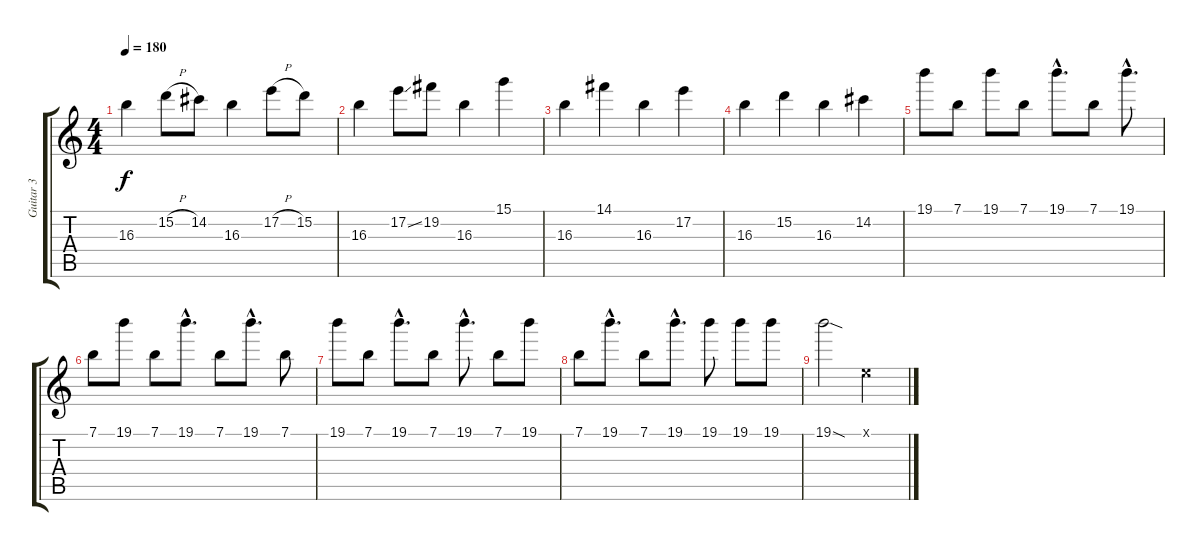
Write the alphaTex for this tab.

\track ("Guitar 3" "Guitar 3") {instrument distortionguitar}
\staff {score tabs}
\tuning (E4 B3 G3 D3 A2 E2) {hide}
\ts (4 4)
\tempo 180
\clef g2
\ks c
16.3.4{dy f} 15.2{h}.8 14.2.8 16.3.4 17.2{h}.8 15.2.8 |
16.3.4 17.2{ss}.8 19.2.8 16.3.4 15.1.4 |
16.3.4 14.1.4 16.3.4 17.2.4 |
16.3.4 15.2.4 16.3.4 14.2.4 |
19.1.8{volume 13} 7.1.8 19.1.8 7.1.8 19.1{hac}.8{d} 7.1.8 19.1{hac}.8{d} |
7.1.8 19.1.8 7.1.8 19.1{hac}.8{d} 7.1.8 19.1{hac}.8{d} 7.1.8 |
19.1.8 7.1.8 19.1{hac}.8{d} 7.1.8 19.1{hac}.8{d} 7.1.8 19.1.8 |
7.1.8 19.1{hac}.8{d} 7.1.8 19.1{hac}.8{d} 19.1.8 19.1.8 19.1.8 |
19.1{sod}.2 0.1{x}.2
